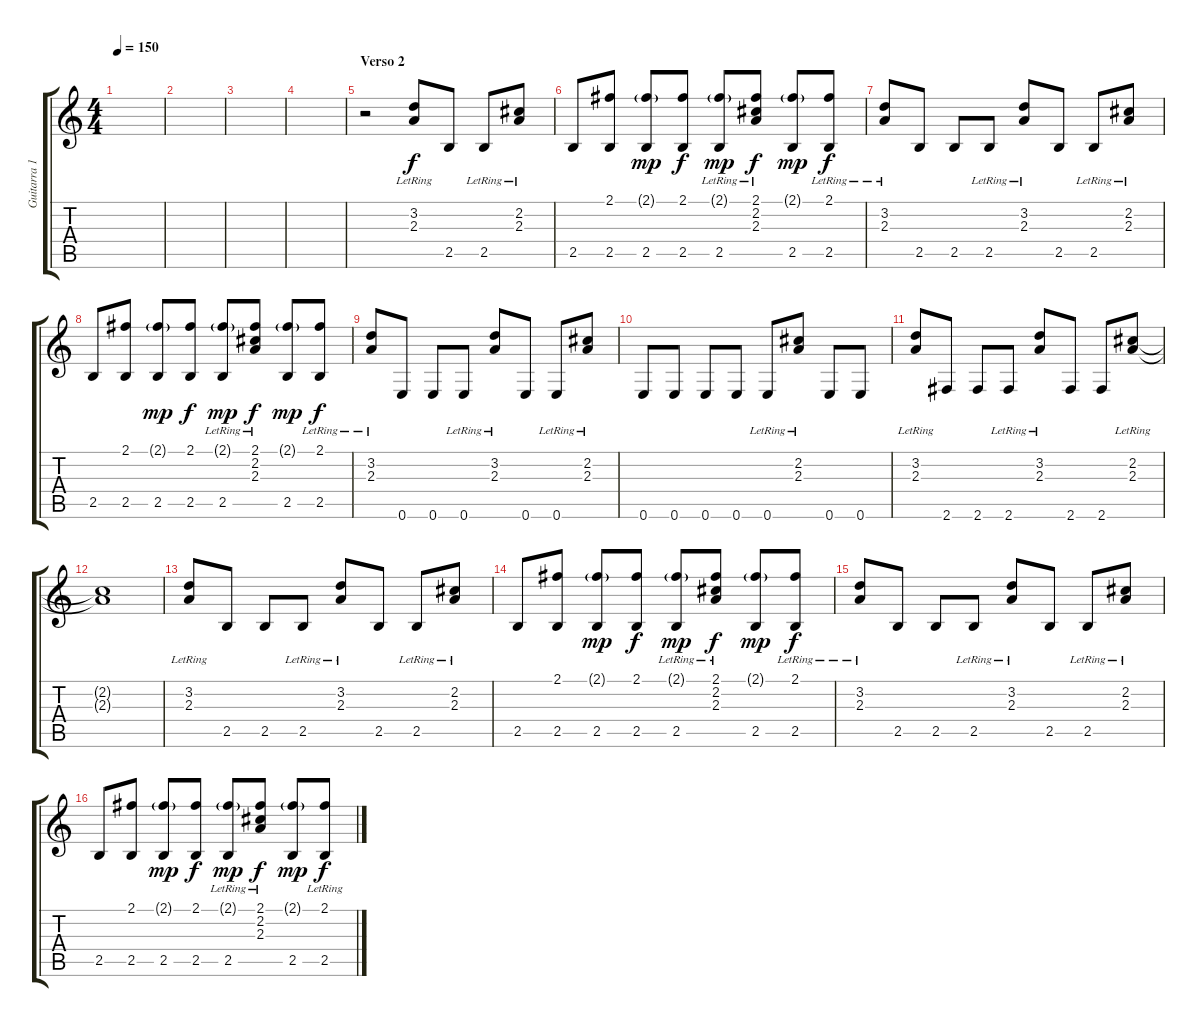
\track ("Guitarra 1 (Doble)" "Guitarra 1") {instrument electricguitarclean}
\staff {score tabs}
\tuning (E4 B3 G3 D3 A2 E2) {hide}
\ts (4 4)
\tempo 150
\clef g2
\ks c
|
|
|
|
\section ("" "Verso 2")
r.2 (3.2{lr} 2.3{lr}).8 2.5.8 2.5{lr}.8 (2.2{lr} 2.3{lr}).8 |
2.5.8 (2.1 2.5).8 (2.1{g} 2.5).8{dy mp} (2.1 2.5).8{dy f} (2.1{g} 2.5{lr}).8{dy mp} (2.1 2.2{lr} 2.3{lr}).8{dy f} (2.1{g} 2.5).8{dy mp} (2.1 2.5{lr}).8{dy f} |
(3.2{lr} 2.3{lr}).8 2.5.8 2.5.8 2.5{lr}.8 (3.2{lr} 2.3{lr}).8 2.5.8 2.5{lr}.8 (2.2{lr} 2.3{lr}).8 |
2.5.8 (2.1 2.5).8 (2.1{g} 2.5).8{dy mp} (2.1 2.5).8{dy f} (2.1{g} 2.5{lr}).8{dy mp} (2.1 2.2{lr} 2.3{lr}).8{dy f} (2.1{g} 2.5).8{dy mp} (2.1 2.5{lr}).8{dy f} |
(3.2{lr} 2.3{lr}).8 0.6.8 0.6.8 0.6{lr}.8 (3.2{lr} 2.3{lr}).8 0.6.8 0.6{lr}.8 (2.2{lr} 2.3{lr}).8 |
0.6.8 0.6.8 0.6.8 0.6.8 0.6{lr}.8 (2.2{lr} 2.3{lr}).8 0.6.8 0.6.8 |
(3.2{lr} 2.3{lr}).8 2.6.8 2.6.8 2.6{lr}.8 (3.2{lr} 2.3{lr}).8 2.6.8 2.6.8 (2.2{lr} 2.3{lr}).8 |
(2.2{t} 2.3{t}).1 |
(3.2{lr} 2.3{lr}).8 2.5.8 2.5.8 2.5{lr}.8 (3.2{lr} 2.3{lr}).8 2.5.8 2.5{lr}.8 (2.2{lr} 2.3{lr}).8 |
2.5.8 (2.1 2.5).8 (2.1{g} 2.5).8{dy mp} (2.1 2.5).8{dy f} (2.1{g} 2.5{lr}).8{dy mp} (2.1 2.2{lr} 2.3{lr}).8{dy f} (2.1{g} 2.5).8{dy mp} (2.1 2.5{lr}).8{dy f} |
(3.2{lr} 2.3{lr}).8 2.5.8 2.5.8 2.5{lr}.8 (3.2{lr} 2.3{lr}).8 2.5.8 2.5{lr}.8 (2.2{lr} 2.3{lr}).8 |
2.5.8 (2.1 2.5).8 (2.1{g} 2.5).8{dy mp} (2.1 2.5).8{dy f} (2.1{g} 2.5{lr}).8{dy mp} (2.1 2.2{lr} 2.3{lr}).8{dy f} (2.1{g} 2.5).8{dy mp} (2.1 2.5{lr}).8{dy f}
